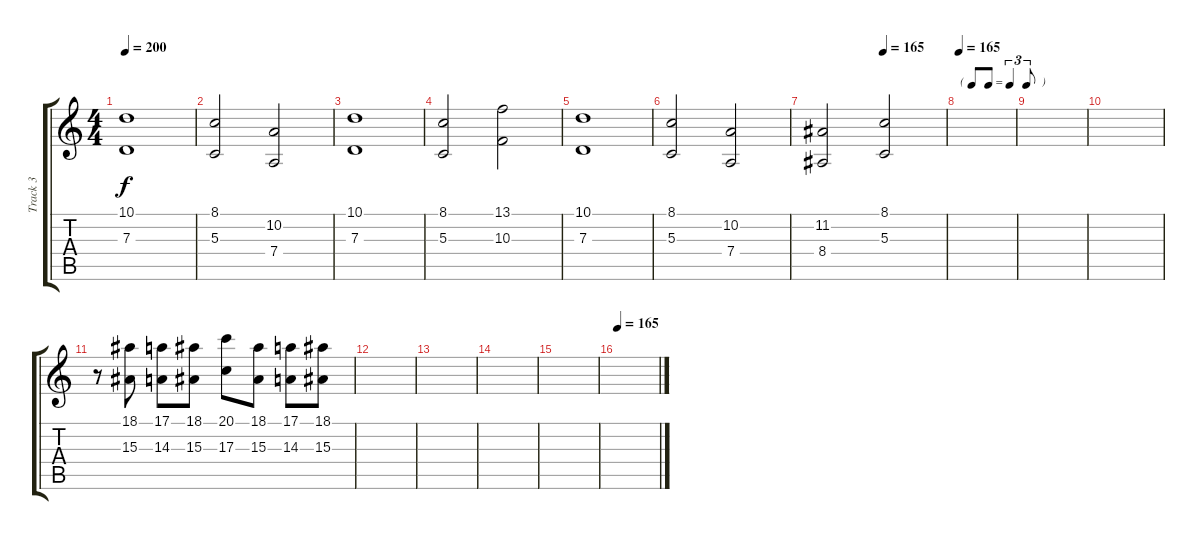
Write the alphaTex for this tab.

\track ("Track 3" "Track 3") {instrument lead2sawtooth}
\staff {score tabs}
\tuning (E4 B3 G3 D3 A2 E2) {hide}
\ts (4 4)
\tempo 200
\clef g2
\ks c
(10.1 7.3).1{dy f} |
(8.1 5.3).2 (10.2 7.4).2 |
(10.1 7.3).1 |
(8.1 5.3).2 (13.1 10.3).2 |
(10.1 7.3).1 |
(8.1 5.3).2 (10.2 7.4).2 |
\tempo (165 0.5)
(11.2 8.4).2 (8.1 5.3).2 |
\tf triplet8th
\tempo 165
|
|
|
r.8 (18.1 15.3).8 (17.1 14.3).8 (18.1 15.3).8 (20.1 17.3).8 (18.1 15.3).8 (17.1 14.3).8 (18.1 15.3).8 |
|
|
|
|
\tempo 165
